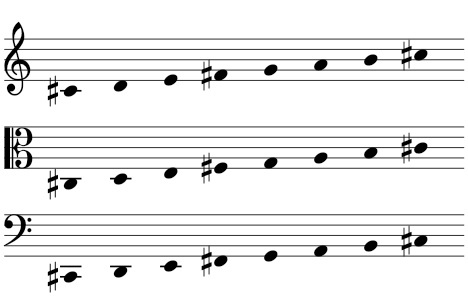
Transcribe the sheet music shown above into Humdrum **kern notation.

**kern	**kern	**kern
*part1	*part1	*part1
*staff3	*staff2	*staff1
*I"Piano	*	*
*I'Pno.	*	*
!!LO:PB:g=z
*clefF4	*clefC3	*clefG2
*k[]	*k[]	*k[]
*M4/2	*M4/2	*M4/2
=15	=15	=15
4CC#X	4C#X	4c#X
4DD	4D	4d
4EE	4E	4e
4FF#X	4F#X	4f#X
4GG	4G	4g
4AA	4A	4a
4BB	4B	4b
4C#X	4c#X	4cc#X
=-	=-	=-
*-	*-	*-
